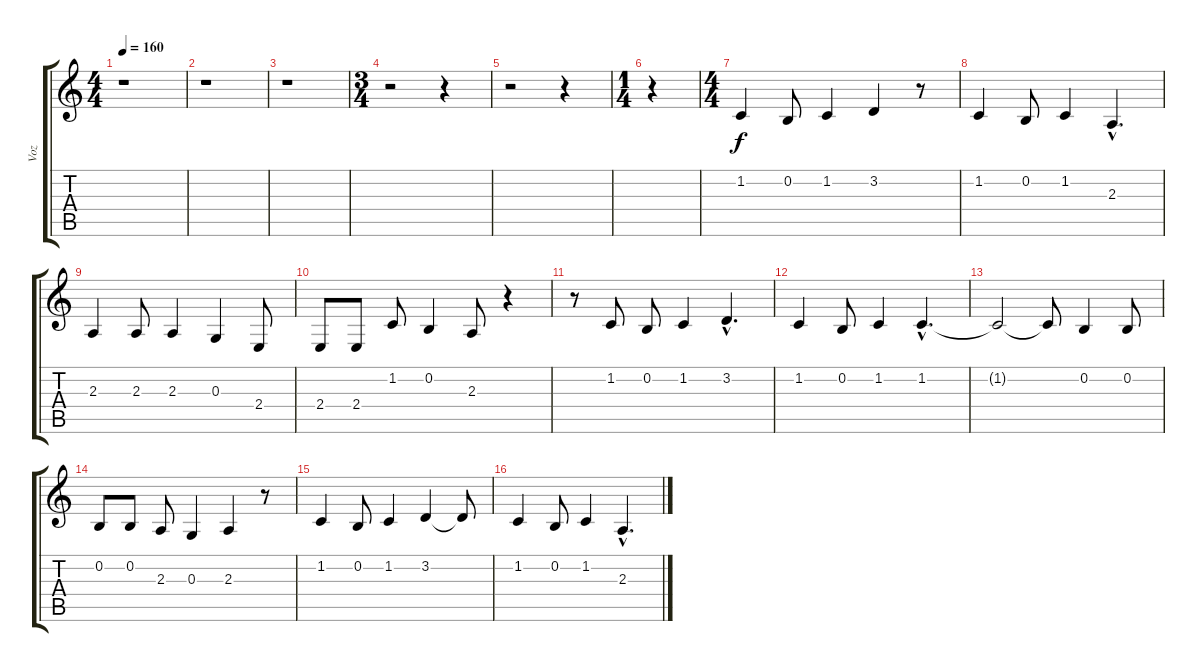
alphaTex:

\track ("Voz" "Voz") {instrument lead6voice}
\staff {score tabs}
\tuning (E4 B3 G3 D3 A2 E2) {hide}
\ts (4 4)
\tempo 160
\clef g2
\ks c
r.1{dy f} |
r.1 |
r.1 |
\ts (3 4)
r.2 r.4 |
r.2 r.4 |
\ts (1 4)
r.4 |
\ts (4 4)
1.2.4 0.2.8 1.2.4 3.2.4 r.8 |
1.2.4 0.2.8 1.2.4 2.3{hac}.4{d} |
2.3.4 2.3.8 2.3.4 0.3.4 2.4.8 |
2.4.8 2.4.8 1.2.8 0.2.4 2.3.8 r.4 |
r.8 1.2.8 0.2.8 1.2.4 3.2{hac}.4{d} |
1.2.4 0.2.8 1.2.4 1.2{hac}.4{d} |
1.2{t}.2 1.2{t}.8 0.2.4 0.2.8 |
0.2.8 0.2.8 2.3.8 0.3.4 2.3.4 r.8 |
1.2.4 0.2.8 1.2.4 3.2.4 3.2{t}.8 |
1.2.4 0.2.8 1.2.4 2.3{hac}.4{d}
